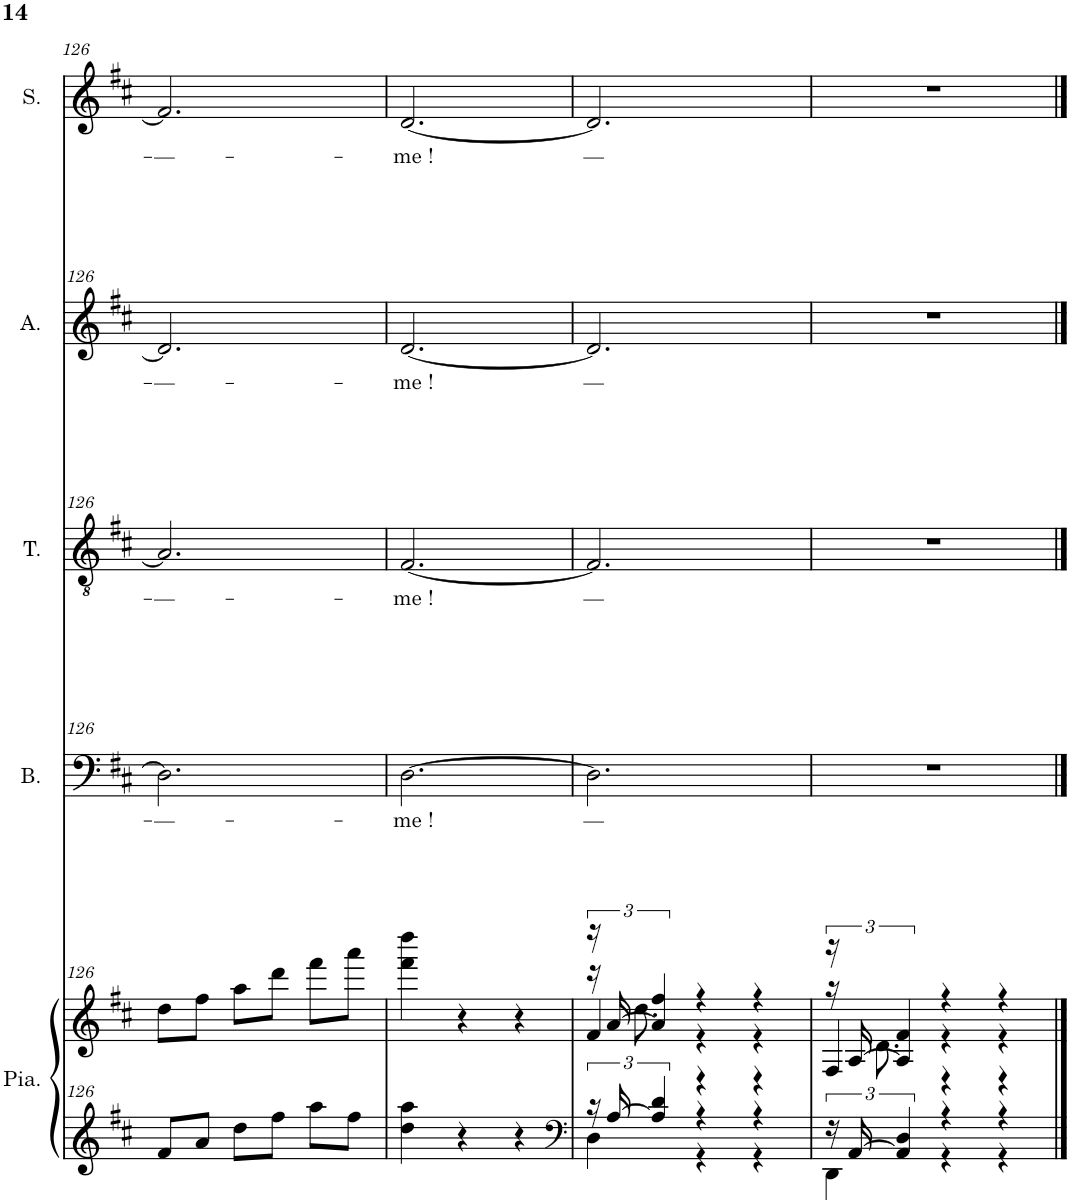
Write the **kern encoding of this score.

**kern	**kern	**kern	**text	**kern	**text	**kern	**text	**kern	**text
*part5	*part5	*part4	*part4	*part3	*part3	*part2	*part2	*part1	*part1
*staff6	*staff5	*staff4	*staff4	*staff3	*staff3	*staff2	*staff2	*staff1	*staff1
*I"Piano	*	*I"Basse	*	*I"Ténor	*	*I"Alto	*	*I"Soprano	*
*I'Pia.	*	*I'B.	*	*I'T.	*	*I'A.	*	*I'S.	*
!!LO:PB:g=z
*clefG2	*clefG2	*clefF4	*	*clefGv2	*	*clefG2	*	*clefG2	*
*k[f#c#]	*k[f#c#]	*k[f#c#]	*	*k[f#c#]	*	*k[f#c#]	*	*k[f#c#]	*
*M3/4	*M3/4	*M3/4	*	*M3/4	*	*M3/4	*	*M3/4	*
=126	=126	=126	=126	=126	=126	=126	=126	=126	=126
!	!	!	!LO:LY:b	!	!LO:LY:b	!	!LO:LY:b	!	!LO:LY:b
8f#/L	8dd\L	2.D\]	-—-	2.A/]	-—-	2.d/]	-—-	2.f#/]	-—-
8a/J	8ff#\J	.	.	.	.	.	.	.	.
8dd\L	8aa\L	.	.	.	.	.	.	.	.
8ff#\J	8ddd\J	.	.	.	.	.	.	.	.
8aa\L	8fff#\L	.	.	.	.	.	.	.	.
8ff#\J	8aaa\J	.	.	.	.	.	.	.	.
=127	=127	=127	=127	=127	=127	=127	=127	=127	=127
!	!	!	!LO:LY:b	!	!LO:LY:b	!	!LO:LY:b	!	!LO:LY:b
4dd\ 4aa\	4fff#\ 4dddd\	[2.D\	-me !	[2.F#/	-me !	[2.d/	-me !	[2.d/	-me !
4r	4r	.	.	.	.	.	.	.	.
4r	4r	.	.	.	.	.	.	.	.
=128	=128	=128	=128	=128	=128	=128	=128	=128	=128
*clefF4	*	*	*	*	*	*	*	*	*
*^	*^	*	*	*	*	*	*	*	*
*	*	*	*^	*	*	*	*	*	*	*	*
!	!	!	!	!	!	!LO:LY:b	!	!LO:LY:b	!	!LO:LY:b	!	!LO:LY:b
24r	4D\	24r	16r	4f#/	2.D\]	—	2.F#/]	—	2.d/]	—	2.d/]	—
[24A/	.	[24a/	.	.	.	.	.	.	.	.	.	.
.	.	.	8.dd\	.	.	.	.	.	.	.	.	.
6A/] 6d/	.	6a/] 6ff#/	.	.	.	.	.	.	.	.	.	.
4r	4r	4r	4r	4r	.	.	.	.	.	.	.	.
4r	4r	4r	4r	4r	.	.	.	.	.	.	.	.
=129	=129	=129	=129	=129	=129	=129	=129	=129	=129	=129	=129	=129
24r	4DD\	24r	16r	4F#/	2.r	.	2.r	.	2.r	.	2.r	.
[24AA/	.	[24A/	.	.	.	.	.	.	.	.	.	.
.	.	.	8.d\	.	.	.	.	.	.	.	.	.
6AA/] 6D/	.	6A/] 6f#/	.	.	.	.	.	.	.	.	.	.
4r	4r	4r	4r	4r	.	.	.	.	.	.	.	.
4r	4r	4r	4r	4r	.	.	.	.	.	.	.	.
*v	*v	*	*	*	*	*	*	*	*	*	*	*
*	*v	*v	*v	*	*	*	*	*	*	*	*
==	==	==	==	==	==	==	==	==	==
*-	*-	*-	*-	*-	*-	*-	*-	*-	*-
